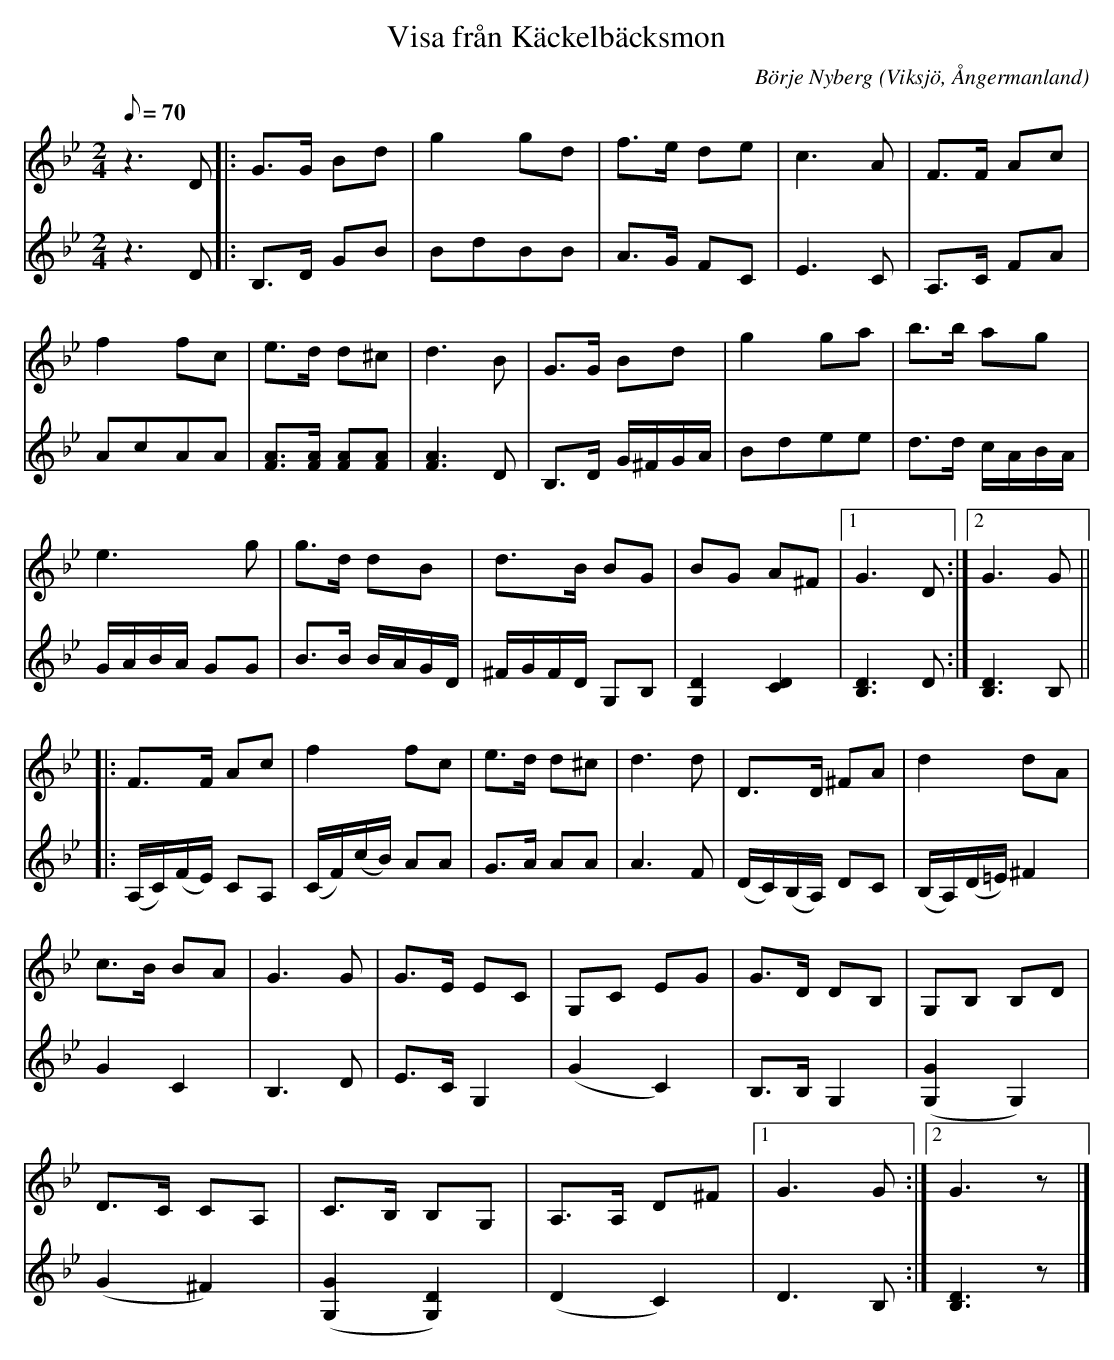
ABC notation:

X:1
T:Visa från Käckelbäcksmon
C:Börje Nyberg
O:Viksjö, Ångermanland
M:2/4
L:1/8
Q:70
K:Gm
V:1
z2> D2|: G>G Bd | g2 gd | f>e de | c2>A2 | F>F Ac |
f2 fc | e>d d^c | d2>B2 | G>G Bd |g2 ga | b>b ag |
e2> g2 | g>d dB |d>B BG |BG A^F |1 G2> D2 :|2 G2> G2 ||
|: F>F Ac | f2 fc | e>d d^c | d2>d2 | D>D ^FA | d2 dA |
c>B BA |G2> G2 | G>E EC | G,C EG | G>D DB, | G,B, B,D |
D>C CA, | C>B, B,G, | A,>A, D^F |1 G2> G2 :|2 G2> z2 |]
V:2
z2> D2 |: B,>D GB| BdBB | A>G FC | E2>C2 | A,>C FA |
AcAA | [AF]>[AF] [AF][AF] | [A2F2]> D2 | B,>D G/2^F/2G/2A/2 | Bdee | d>d c/2A/2B/2A/2 |
G/2A/2B/2A/2 GG | B>B B/2A/2G/2D/2 | ^F/2G/2F/2D/2 G,B, | [G,2D2] [C2D2] | [D2B,2]> D2 :| [D2B,2]> B,2 ||
|: (A,/2C/2)(F/2E/2) CA, | (C/2F/2)(c/2B/2) AA | G>A AA | A2> F2 | (D/2C/2)(B,/2A,/2) DC | (B,/2A,/2)(D/2=E/2) ^F2 |
G2 C2 | B,2> D2 | E>C G,2 |(G2 C2) | B,>B, G,2 | ([G,2G2] G,2) |
(G2 ^F2) | ([G2G,2] [D2G,2]) | (D2 C2) | D2> B,2 :| [D2B,2]> z2 |]
